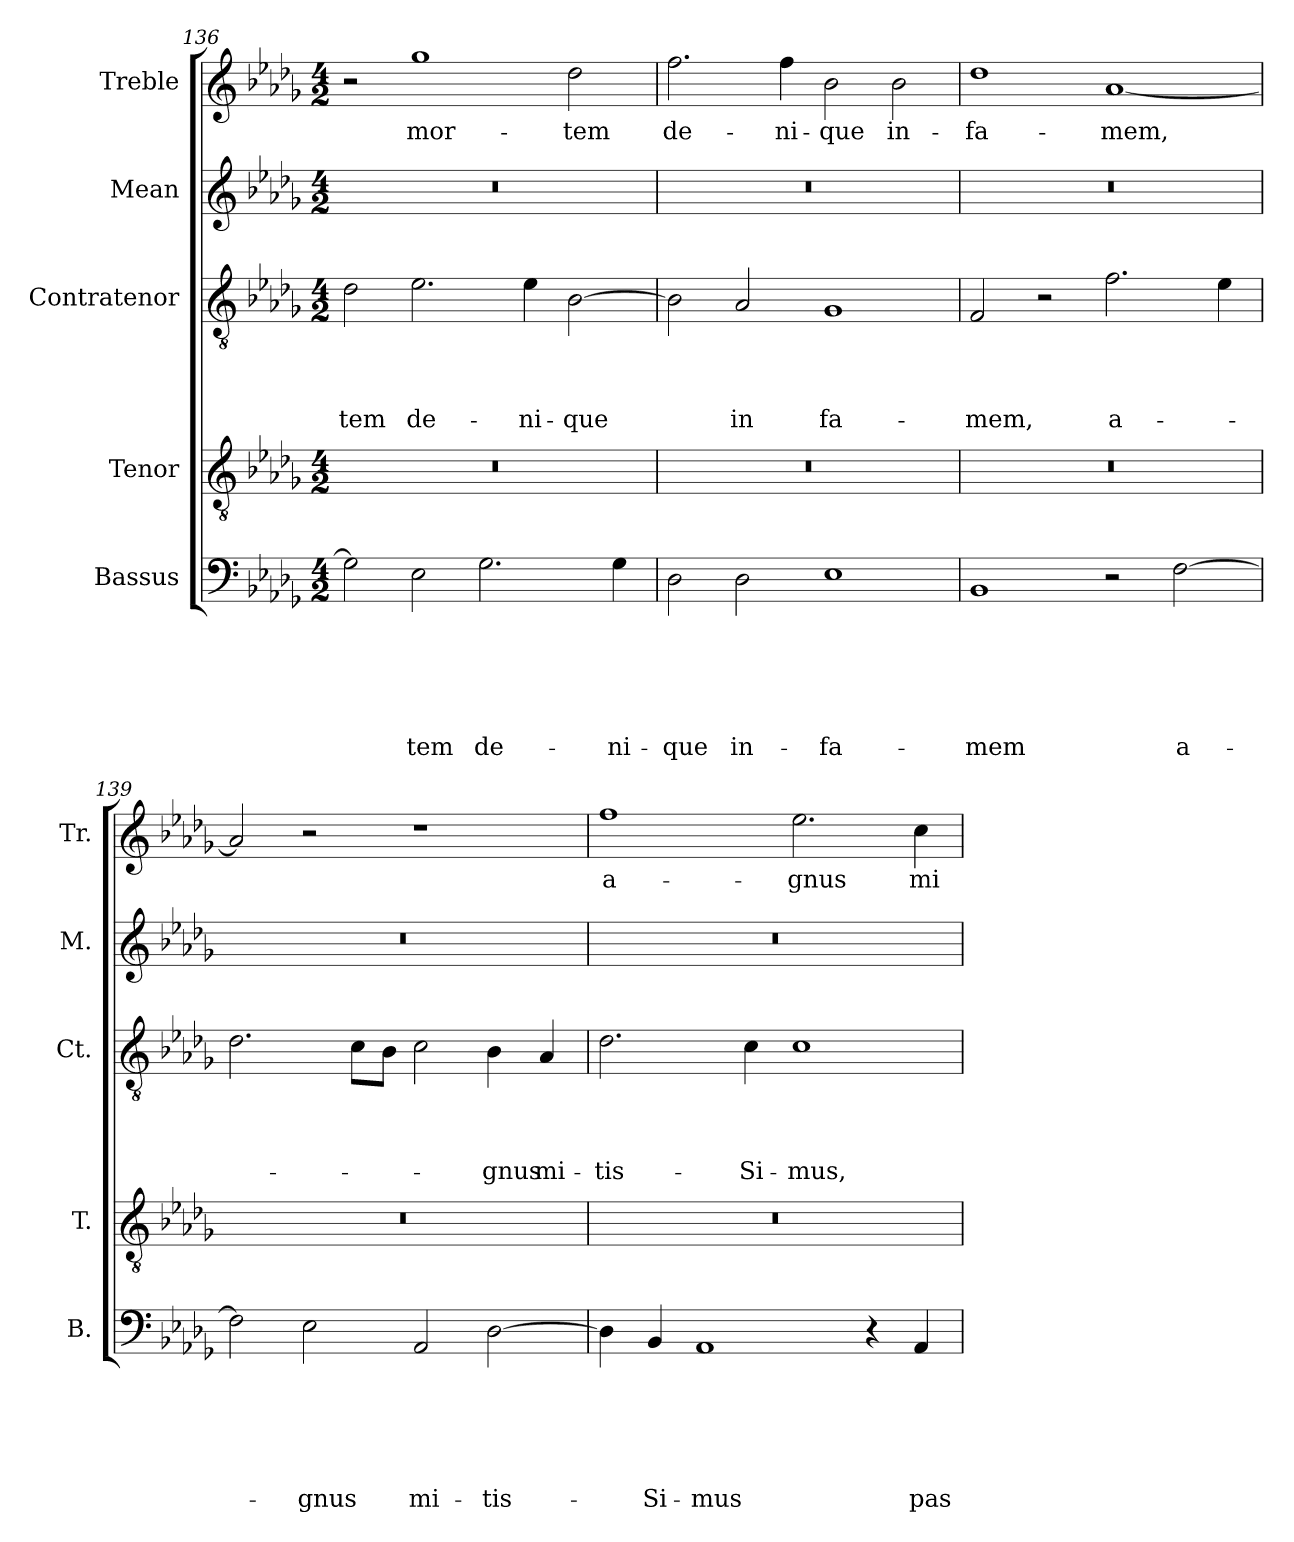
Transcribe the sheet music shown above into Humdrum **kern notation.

**kern	**text	**text	**text	**text	**text	**text	**kern	**kern	**text	**text	**text	**text	**kern	**kern	**text
*part5	*part5	*part5	*part5	*part5	*part5	*part5	*part4	*part3	*part3	*part3	*part3	*part3	*part2	*part1	*part1
*staff5	*staff5	*staff5	*staff5	*staff5	*staff5	*staff5	*staff4	*staff3	*staff3	*staff3	*staff3	*staff3	*staff2	*staff1	*staff1
*I"Bassus	*	*	*	*	*	*	*I"Tenor	*I"Contratenor	*	*	*	*	*I"Mean	*I"Treble	*
*I'B.	*	*	*	*	*	*	*I'T.	*I'Ct.	*	*	*	*	*I'M.	*I'Tr.	*
*clefF4	*	*	*	*	*	*	*clefGv2	*clefGv2	*	*	*	*	*clefG2	*clefG2	*
*k[b-e-a-d-g-]	*	*	*	*	*	*	*k[b-e-a-d-g-]	*k[b-e-a-d-g-]	*	*	*	*	*k[b-e-a-d-g-]	*k[b-e-a-d-g-]	*
*D-:	*	*	*	*	*	*	*D-:	*D-:	*	*	*	*	*D-:	*D-:	*
*M4/2	*	*	*	*	*	*	*M4/2	*M4/2	*	*	*	*	*M4/2	*M4/2	*
=136	=136	=136	=136	=136	=136	=136	=136	=136	=136	=136	=136	=136	=136	=136	=136
!	!	!	!	!	!	!	!	!	!	!	!	!LO:LY:b	!	!	!
2G-\]	.	.	.	.	.	.	0r	2d-\	.	.	.	-tem	0r	2r	.
!	!	!	!	!	!	!LO:LY:b	!	!	!	!	!	!LO:LY:b	!	!	!LO:LY:b
2E-\	.	.	.	.	.	-tem	.	2.e-\	.	.	.	de-	.	1gg-	mor-
!	!	!	!	!	!	!LO:LY:b	!	!	!	!	!	!	!	!	!
2.G-\	.	.	.	.	.	de-	.	.	.	.	.	.	.	.	.
!	!	!	!	!	!	!	!	!	!	!	!	!LO:LY:b	!	!	!
.	.	.	.	.	.	.	.	4e-\	.	.	.	-ni-	.	.	.
!	!	!	!	!	!	!	!	!	!	!	!	!LO:LY:b	!	!	!LO:LY:b
.	.	.	.	.	.	.	.	[>2B-\	.	.	.	-que	.	2dd-\	-tem
!	!	!	!	!	!	!LO:LY:b	!	!	!	!	!	!	!	!	!
4G-\	.	.	.	.	.	-ni-	.	.	.	.	.	.	.	.	.
=137	=137	=137	=137	=137	=137	=137	=137	=137	=137	=137	=137	=137	=137	=137	=137
!	!	!	!	!	!	!LO:LY:b	!	!	!	!	!	!	!	!	!LO:LY:b
2D-\	.	.	.	.	.	-que	0r	2B-\]	.	.	.	.	0r	2.ff\	de-
!	!	!	!	!	!	!LO:LY:b	!	!	!	!	!	!LO:LY:b	!	!	!
2D-\	.	.	.	.	.	in-	.	2A-/	.	.	.	in	.	.	.
!	!	!	!	!	!	!	!	!	!	!	!	!	!	!	!LO:LY:b
.	.	.	.	.	.	.	.	.	.	.	.	.	.	4ff\	-ni-
!	!	!	!	!	!	!LO:LY:b	!	!	!	!	!	!LO:LY:b	!	!	!LO:LY:b
1E-	.	.	.	.	.	-fa-	.	1G-	.	.	.	fa-	.	2b-\	-que
!	!	!	!	!	!	!	!	!	!	!	!	!	!	!	!LO:LY:b
.	.	.	.	.	.	.	.	.	.	.	.	.	.	2b-\	in-
!!LO:LB:g=z
=138	=138	=138	=138	=138	=138	=138	=138	=138	=138	=138	=138	=138	=138	=138	=138
!	!	!	!	!	!	!LO:LY:b	!	!	!	!	!	!LO:LY:b	!	!	!LO:LY:b
1BB-	.	.	.	.	.	-mem	0r	2F/	.	.	.	-mem,	0r	1dd-	-fa-
.	.	.	.	.	.	.	.	2r	.	.	.	.	.	.	.
!	!	!	!	!	!	!	!	!	!	!	!	!LO:LY:b	!	!	!LO:LY:b
2r	.	.	.	.	.	.	.	2.f\	.	.	.	a-	.	[<1a-	-mem,
!	!	!	!	!	!	!LO:LY:b	!	!	!	!	!	!	!	!	!
[>2F\	.	.	.	.	.	a-	.	.	.	.	.	.	.	.	.
.	.	.	.	.	.	.	.	4e-\	.	.	.	.	.	.	.
=139	=139	=139	=139	=139	=139	=139	=139	=139	=139	=139	=139	=139	=139	=139	=139
2F\]	.	.	.	.	.	.	0r	2.d-\	.	.	.	.	0r	2a-/]	.
!	!	!	!	!	!	!LO:LY:b	!	!	!	!	!	!	!	!	!
2E-\	.	.	.	.	.	-gnus	.	.	.	.	.	.	.	2r	.
.	.	.	.	.	.	.	.	8c\L	.	.	.	.	.	.	.
.	.	.	.	.	.	.	.	8B-\J	.	.	.	.	.	.	.
!	!	!	!	!	!	!LO:LY:b	!	!	!	!	!	!	!	!	!
2AA-/	.	.	.	.	.	mi-	.	2c\	.	.	.	.	.	1r	.
!	!	!	!	!	!	!LO:LY:b	!	!	!	!	!	!LO:LY:b	!	!	!
[>2D-\	.	.	.	.	.	-tis-	.	4B-\	.	.	.	-gnus	.	.	.
!	!	!	!	!	!	!	!	!	!	!	!	!LO:LY:b	!	!	!
.	.	.	.	.	.	.	.	4A-/	.	.	.	mi-	.	.	.
=140	=140	=140	=140	=140	=140	=140	=140	=140	=140	=140	=140	=140	=140	=140	=140
!	!	!	!	!	!	!	!	!	!	!	!	!LO:LY:b	!	!	!LO:LY:b
4D-\]	.	.	.	.	.	.	0r	2.d-\	.	.	.	-tis-	0r	1ff	a-
!	!	!	!	!	!	!LO:LY:b	!	!	!	!	!	!	!	!	!
4BB-/	.	.	.	.	.	-Si-	.	.	.	.	.	.	.	.	.
!	!	!	!	!	!	!LO:LY:b	!	!	!	!	!	!	!	!	!
1AA-	.	.	.	.	.	-mus	.	.	.	.	.	.	.	.	.
!	!	!	!	!	!	!	!	!	!	!	!	!LO:LY:b	!	!	!
.	.	.	.	.	.	.	.	4c\	.	.	.	-Si-	.	.	.
!	!	!	!	!	!	!	!	!	!	!	!	!LO:LY:b	!	!	!LO:LY:b
.	.	.	.	.	.	.	.	1c	.	.	.	-mus,	.	2.ee-\	-gnus
4r	.	.	.	.	.	.	.	.	.	.	.	.	.	.	.
!	!	!	!	!	!	!LO:LY:b	!	!	!	!	!	!	!	!	!LO:LY:b
4AA-/	.	.	.	.	.	pas	.	.	.	.	.	.	.	4cc\	mi-
=	=	=	=	=	=	=	=	=	=	=	=	=	=	=	=
*-	*-	*-	*-	*-	*-	*-	*-	*-	*-	*-	*-	*-	*-	*-	*-
